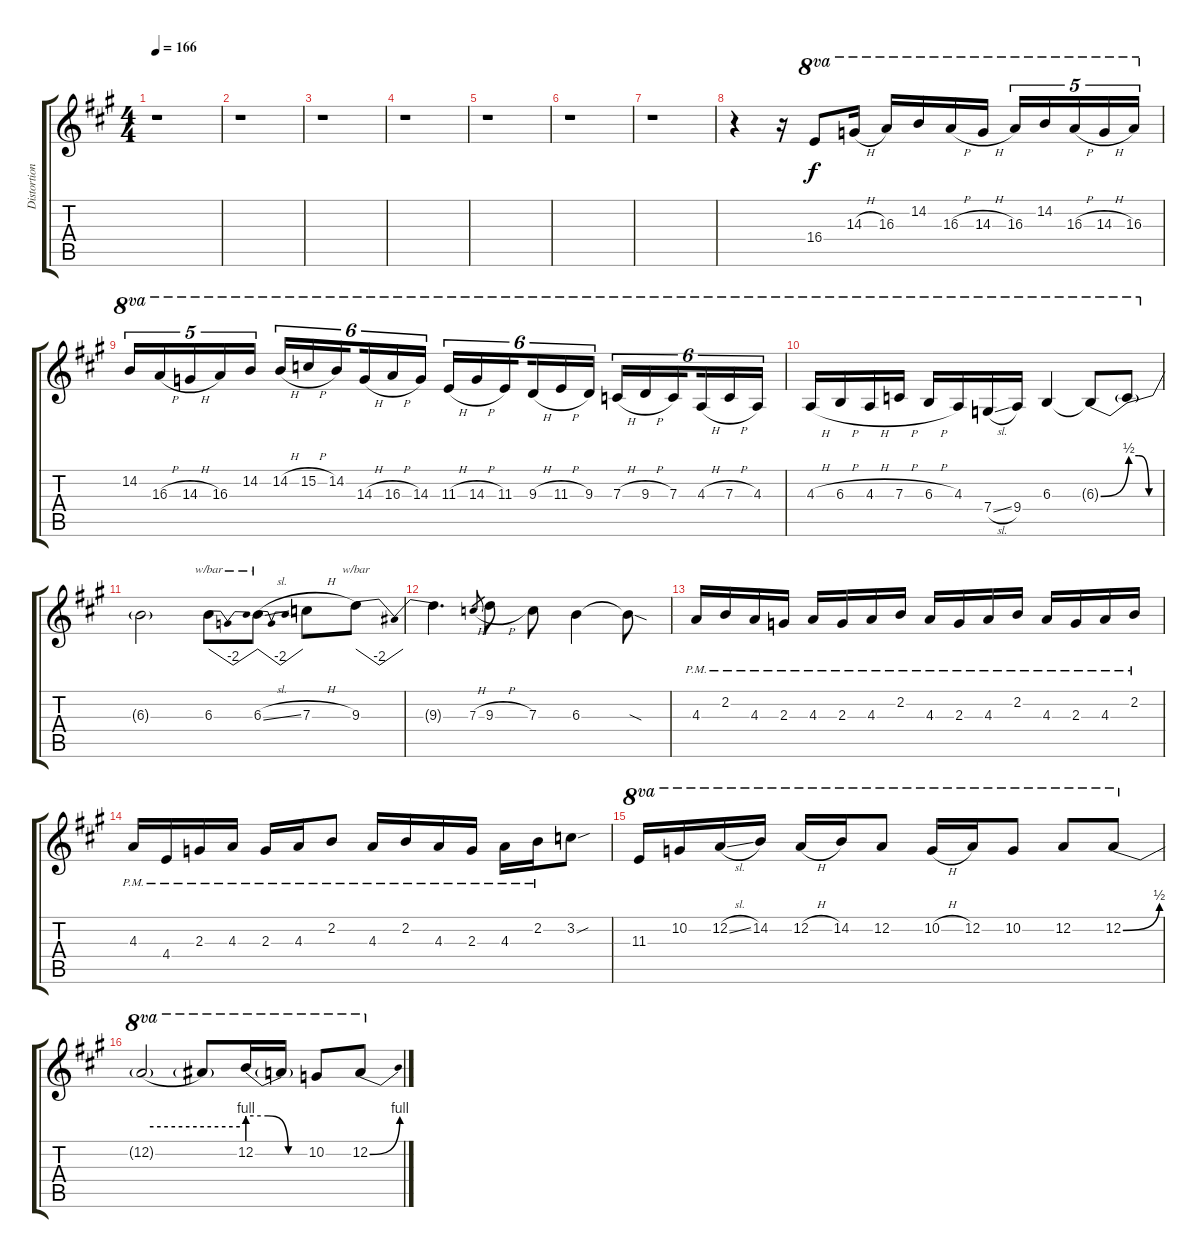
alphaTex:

\track ("Distortion" "Distortion") {instrument distortionguitar}
\staff {score tabs}
\tuning (D4 A3 F3 C3 G2 D2) {hide}
\ts (4 4)
\tempo 166
\clef g2
\ks a
r.1{dy f} |
r.1 |
r.1 |
r.1 |
r.1 |
r.1 |
r.1 |
r.4 r.16 16.4.8{ot 8va} 14.3{h}.16{ot 8va} 16.3.16{ot 8va} 14.2.16{ot 8va} 16.3{h}.16{ot 8va} 14.3{h}.16{ot 8va} 16.3.16{tu (5 4) ot 8va} 14.2.16{tu (5 4) ot 8va} 16.3{h}.16{tu (5 4) ot 8va} 14.3{h}.16{tu (5 4) ot 8va} 16.3.16{tu (5 4) ot 8va} |
14.2.16{tu (5 4) ot 8va} 16.3{h}.16{tu (5 4) ot 8va} 14.3{h}.16{tu (5 4) ot 8va} 16.3.16{tu (5 4) ot 8va} 14.2.16{tu (5 4) ot 8va} 14.2{h}.16{tu (6 4) ot 8va} 15.2{h}.16{tu (6 4) ot 8va} 14.2.16{tu (6 4) ot 8va beam splitsecondary} 14.3{h}.16{tu (6 4) ot 8va} 16.3{h}.16{tu (6 4) ot 8va} 14.3.16{tu (6 4) ot 8va} 11.3{h}.16{tu (6 4) ot 8va} 14.3{h}.16{tu (6 4) ot 8va} 11.3.16{tu (6 4) ot 8va beam splitsecondary} 9.3{h}.16{tu (6 4) ot 8va} 11.3{h}.16{tu (6 4) ot 8va} 9.3.16{tu (6 4) ot 8va} 7.3{h}.16{tu (6 4) ot 8va} 9.3{h}.16{tu (6 4) ot 8va} 7.3.16{tu (6 4) ot 8va beam splitsecondary} 4.3{h}.16{tu (6 4) ot 8va} 7.3{h}.16{tu (6 4) ot 8va} 4.3.16{tu (6 4) ot 8va} |
4.3{h}.16{ot 8va} 6.3{h}.16{ot 8va} 4.3{h}.16{ot 8va} 7.3{h}.16{ot 8va} 6.3{h}.16{ot 8va} 4.3.16{ot 8va} 7.4{sl}.16{ot 8va} 9.4.16{ot 8va} 6.3.4{ot 8va} 6.3{be (bend 0 0 60 2) t}.8{ot 8va} 6.3{be (custom 0 2 20 2 40 0 60 0) t}.8{ot 8va} |
6.3{t}.2 6.3.8{tbe (dip default 0 0 30 -8 60 0)} 6.3{sl}.8{tbe (dip default 0 0 30 -8 60 0)} 7.3{h}.8 9.3.8{tbe (dip default 0 0 30 -8 60 0)} |
9.3{t}.4{d} 7.3{h}.8{gr} 9.3{h}.8 7.3.8 6.3.4 6.3{sod t}.8 |
4.3{pm}.16 2.2{pm}.16 4.3{pm}.16 2.3{pm}.16 4.3{pm}.16 2.3{pm}.16 4.3{pm}.16 2.2{pm}.16 4.3{pm}.16 2.3{pm}.16 4.3{pm}.16 2.2{pm}.16 4.3{pm}.16 2.3{pm}.16 4.3{pm}.16 2.2{pm}.16 |
4.3{pm}.16 4.4{pm}.16 2.3{pm}.16 4.3{pm}.16 2.3{pm}.16 4.3{pm}.16 2.2{pm}.8 4.3{pm}.16 2.2{pm}.16 4.3{pm}.16 2.3{pm}.16 4.3{pm}.16 2.2{pm}.16 3.2{sou}.8 |
11.3.16{ot 8va} 10.2.16{ot 8va} 12.2{sl}.16{ot 8va} 14.2.16{ot 8va} 12.2{h}.16{ot 8va} 14.2.16{ot 8va} 12.2.8{ot 8va} 10.2{h}.16{ot 8va} 12.2.16{ot 8va} 10.2.8{ot 8va} 12.2.8{ot 8va} 12.2{be (bend 0 0 60 2)}.8{ot 8va} |
12.2{be (hold 0 2 60 2) t}.2{ot 8va} 12.2{t}.8{ot 8va} 12.2{be (custom 0 4 20 4 40 0 60 0)}.16{ot 8va} 12.2{t}.16{ot 8va} 10.2.8{ot 8va} 12.2{be (bend 0 0 60 4)}.8{ot 8va}
